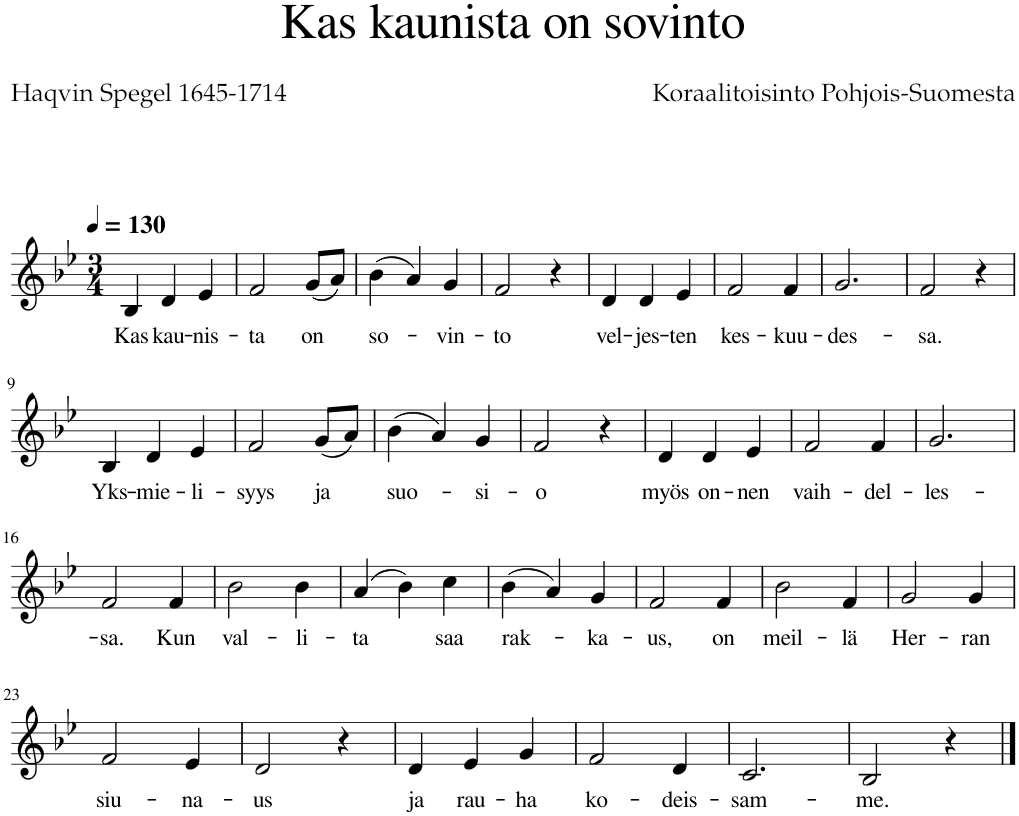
**kern	**text
*part1	*part1
*staff1	*staff1
*I"Staff	*
*clefG2	*
*k[b-e-]	*
*M3/4	*
*MM130	*
=1	=1
!	!LO:LY:b
4B-/	Kas
!	!LO:LY:b
4d/	kau-
!	!LO:LY:b
4e-/	-nis-
=2	=2
!	!LO:LY:b
2f/	-ta
!	!LO:LY:b
(8g/L	on
8a/J)	.
=3	=3
!	!LO:LY:b
(4b-\	so-
4a/)	.
!	!LO:LY:b
4g/	-vin-
=4	=4
!	!LO:LY:b
2f/	-to
4r	.
=5	=5
!	!LO:LY:b
4d/	vel-
!	!LO:LY:b
4d/	-jes-
!	!LO:LY:b
4e-/	-ten
=6	=6
!	!LO:LY:b
2f/	kes-
!	!LO:LY:b
4f/	-kuu-
=7	=7
!	!LO:LY:b
2.g/	-des-
=8	=8
!	!LO:LY:b
2f/	-sa.
4r	.
!!LO:LB:g=z
=9	=9
!	!LO:LY:b
4B-/	Yks-
!	!LO:LY:b
4d/	-mie-
!	!LO:LY:b
4e-/	-li-
=10	=10
!	!LO:LY:b
2f/	-syys
!	!LO:LY:b
(8g/L	ja
8a/J)	.
=11	=11
!	!LO:LY:b
(4b-\	suo-
4a/)	.
!	!LO:LY:b
4g/	-si-
=12	=12
!	!LO:LY:b
2f/	-o
4r	.
=13	=13
!	!LO:LY:b
4d/	myös
!	!LO:LY:b
4d/	on-
!	!LO:LY:b
4e-/	-nen
=14	=14
!	!LO:LY:b
2f/	vaih-
!	!LO:LY:b
4f/	-del-
=15	=15
!	!LO:LY:b
2.g/	-les-
!!LO:LB:g=z
=16	=16
!	!LO:LY:b
2f/	-sa.
!	!LO:LY:b
4f/	Kun
=17	=17
!	!LO:LY:b
2b-\	val-
!	!LO:LY:b
4b-\	-li-
=18	=18
!	!LO:LY:b
(4a/	-ta
4b-\)	.
!	!LO:LY:b
4cc\	saa
=19	=19
!	!LO:LY:b
(4b-\	rak-
4a/)	.
!	!LO:LY:b
4g/	-ka-
=20	=20
!	!LO:LY:b
2f/	-us,
!	!LO:LY:b
4f/	on
=21	=21
!	!LO:LY:b
2b-\	meil-
!	!LO:LY:b
4f/	-lä
=22	=22
!	!LO:LY:b
2g/	Her-
!	!LO:LY:b
4g/	-ran
!!LO:LB:g=z
=23	=23
!	!LO:LY:b
2f/	siu-
!	!LO:LY:b
4e-/	-na-
=24	=24
!	!LO:LY:b
2d/	-us
4r	.
=25	=25
!	!LO:LY:b
4d/	ja
!	!LO:LY:b
4e-/	rau-
!	!LO:LY:b
4g/	-ha
=26	=26
!	!LO:LY:b
2f/	ko-
!	!LO:LY:b
4d/	-deis-
=27	=27
!	!LO:LY:b
2.c/	-sam-
=28	=28
!	!LO:LY:b
2B-/	-me.
4r	.
==	==
*-	*-
